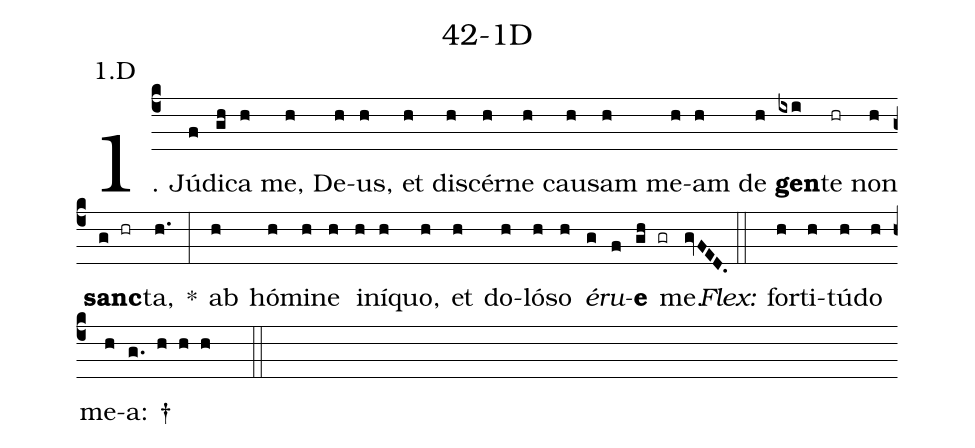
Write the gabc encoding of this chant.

name: 42-1D;
annotation: 1.D;
%%
(c4)1. Jú(f)di(gh)ca(h) me,(h) De(h)us,(h) et(h) di(h)scér(h)ne(h) cau(h)sam(h) me(h)am(h) de(h) <b>gen</b>(ixi)te(hr) non(h) <b>sanc</b>(g hr)ta,(h.) *(:) ab(h) hó(h)mi(h)ne(h) in(h)í(h)quo,(h) et(h) do(h)ló(h)so(h) <i>é</i>(g)<i>ru</i>(f)<b>e</b>(gh gr) me.(gvFED.) (::)
<i>Flex:</i>()  for(h)ti(h)tú(h)do(h) me(h)a: †(g. h h h  ::)
